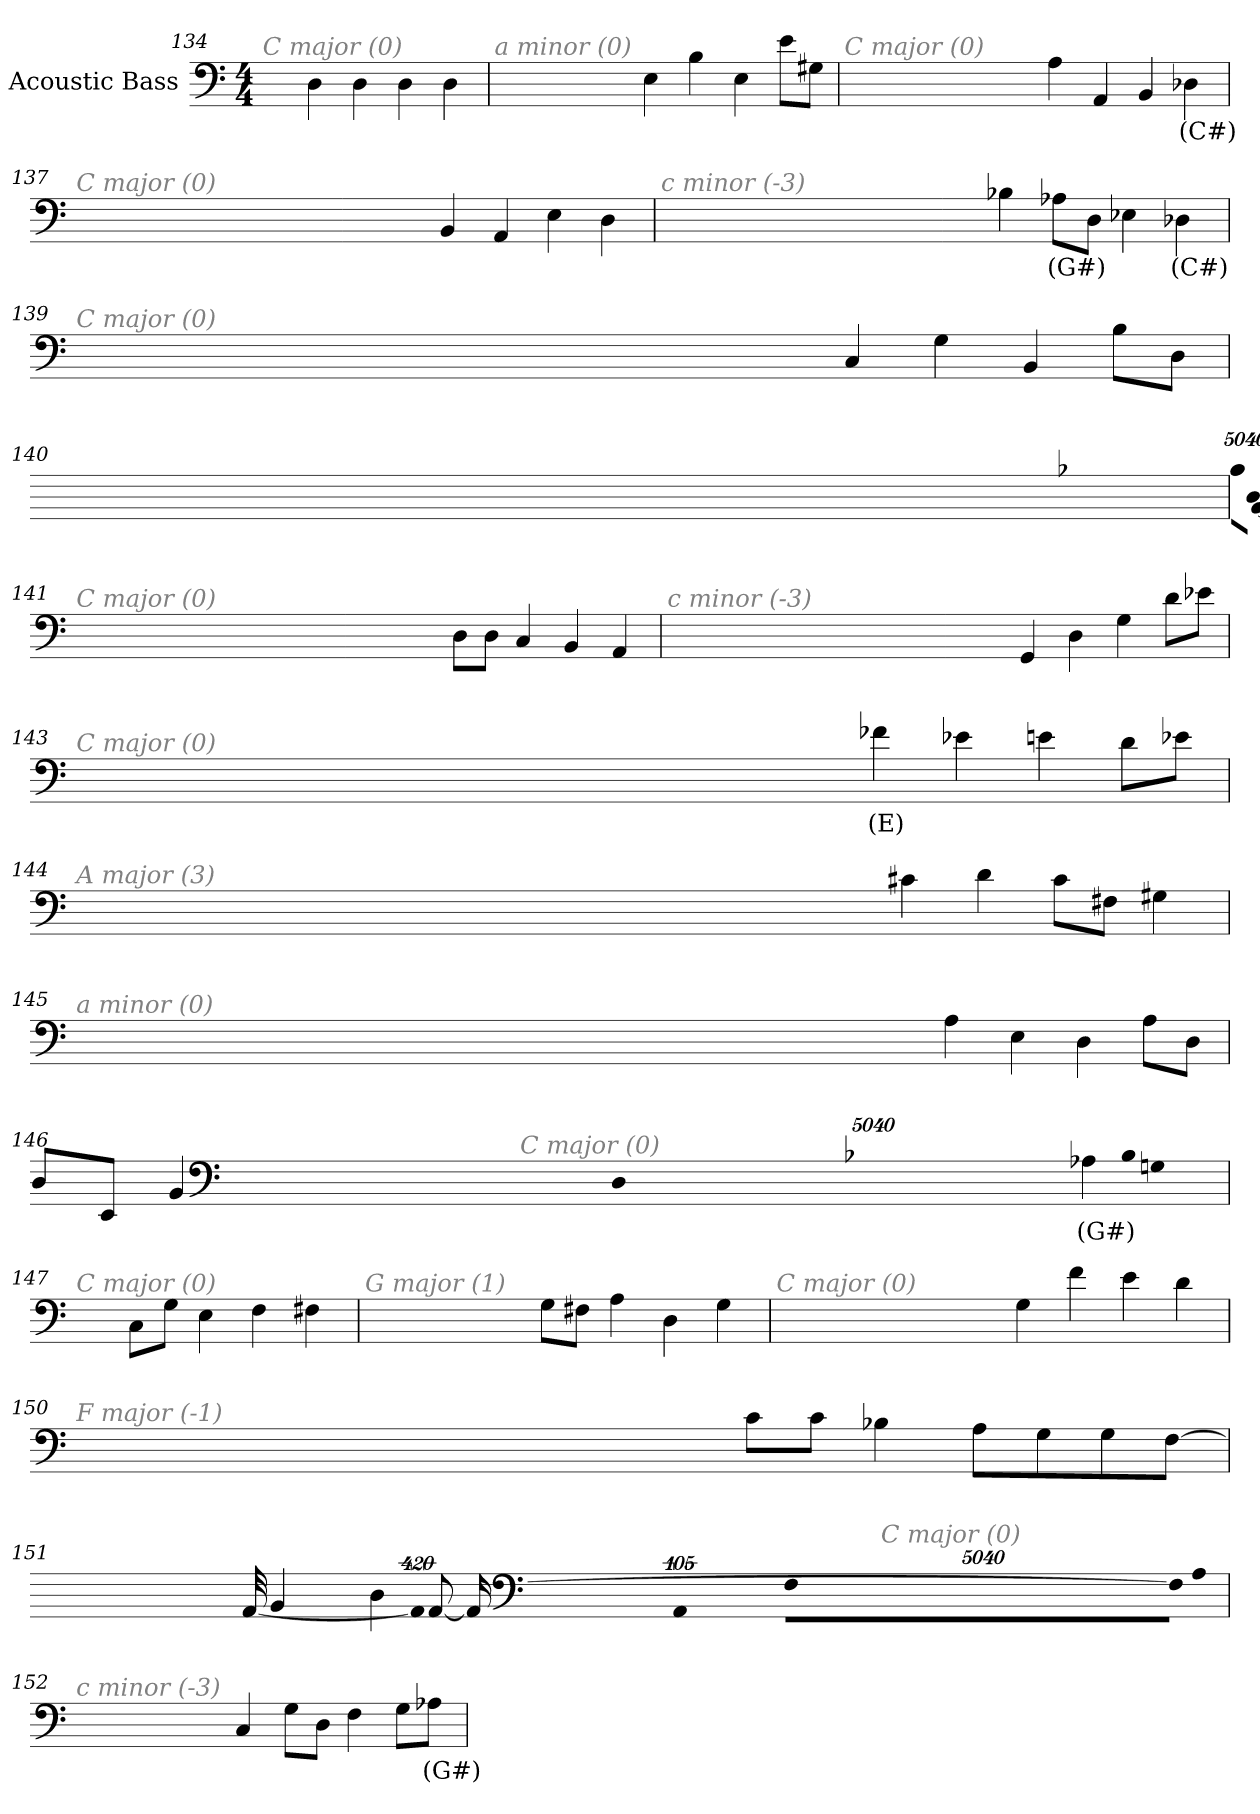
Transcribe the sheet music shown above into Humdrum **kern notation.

**kern	**text
*part1	*part1
*staff1	*staff1
*I"Acoustic Bass	*
*clefF4	*
*ITrd7c12	*
*k[]	*
*C:	*
*M4/4	*
=134	=134
!LO:TX:i:color=#808080:t=C major (0)	!
4DD	.
4DD	.
4DD	.
4DD	.
=135	=135
!LO:TX:i:color=#808080:t=a minor (0)	!
4EE	.
4BB	.
4EE	.
8EL	.
8GG#XJ	.
=136	=136
!LO:TX:i:color=#808080:t=C major (0)	!
4AA	.
4AAA	.
4BBB	.
4DD-Xi	(C#)
=137	=137
!LO:TX:i:color=#808080:t=C major (0)	!
4BBB	.
4AAA	.
4EE	.
4DD	.
=138	=138
!LO:TX:i:color=#808080:t=c minor (-3)	!
4BB-X	.
8AA-XiL	(G#)
8DDJ	.
4EE-X	.
4DD-Xi	(C#)
=139	=139
!LO:TX:i:color=#808080:t=C major (0)	!
4CC	.
4GG	.
4BBB	.
8BBL	.
8DDJ	.
=140	=140
!LO:TX:i:color=#808080:t=F major (-1)	!
!LO:N:vis=8	!
40320%3347BB-XL	.
!LO:N:vis=8	!
40320%3347BB-	.
!LO:N:vis=8	!
40320%3347DDJ	.
!LO:N:vis=1024	!
[13440%13BBB-X	.
8BBB-_	.
16BBB-_	.
32BBB-_	.
!LO:N:vis=1024%31	!
13440%407BBB-]	.
4AAA	.
4EE	.
=141	=141
!LO:TX:i:color=#808080:t=C major (0)	!
8DDL	.
8DDJ	.
4CC	.
4BBB	.
4AAA	.
=142	=142
!LO:TX:i:color=#808080:t=c minor (-3)	!
4GGG	.
4DD	.
4GG	.
8DL	.
8E-XJ	.
=143	=143
!LO:TX:i:color=#808080:t=C major (0)	!
4F-Xj	(E)
4E-X	.
4En	.
8DL	.
8E-XJ	.
=144	=144
!LO:TX:i:color=#808080:t=A major (3)	!
4C#X	.
4D	.
8C#L	.
8FF#XJ	.
4GG#X	.
=145	=145
!LO:TX:i:color=#808080:t=a minor (0)	!
4AA	.
4EE	.
4DD	.
8AAL	.
8DDJ	.
=146	=146
!LO:TX:i:color=#808080:t=C major (0)	!
4AA-Xi	(G#)
!LO:N:vis=8	!
40320%3347BB-XL	.
!LO:N:vis=8	!
40320%3347GGn	.
!LO:N:vis=8	!
40320%3347DDJ	.
8DDL	.
8EEEJ	.
4BBB	.
=147	=147
!LO:TX:i:color=#808080:t=C major (0)	!
8CCL	.
8GGJ	.
4EE	.
4FF	.
4FF#X	.
=148	=148
!LO:TX:i:color=#808080:t=G major (1)	!
8GGL	.
8FF#XJ	.
4AA	.
4DD	.
4GG	.
=149	=149
!LO:TX:i:color=#808080:t=C major (0)	!
4GG	.
4F	.
4E	.
4D	.
=150	=150
!LO:TX:i:color=#808080:t=F major (-1)	!
8CL	.
8CJ	.
4BB-X	.
8AAL	.
8GG	.
8GG	.
[8FFJ	.
=151	=151
!LO:TX:i:color=#808080:t=C major (0)	!
!LO:N:vis=8	!
40320%3347FFL]	.
!LO:N:vis=8	!
40320%3347AA	.
!LO:N:vis=8	!
40320%3347FFJ	.
!LO:N:vis=1024	!
[13440%13AAA	.
8AAA_	.
16AAA_	.
32AAA_	.
!LO:N:vis=1024%31	!
13440%407AAA]	.
4DD	.
4BBB	.
=152	=152
!LO:TX:i:color=#808080:t=c minor (-3)	!
4CC	.
8GGL	.
8DDJ	.
4FF	.
8GGL	.
8AA-XiJ	(G#)
=	=
*-	*-
